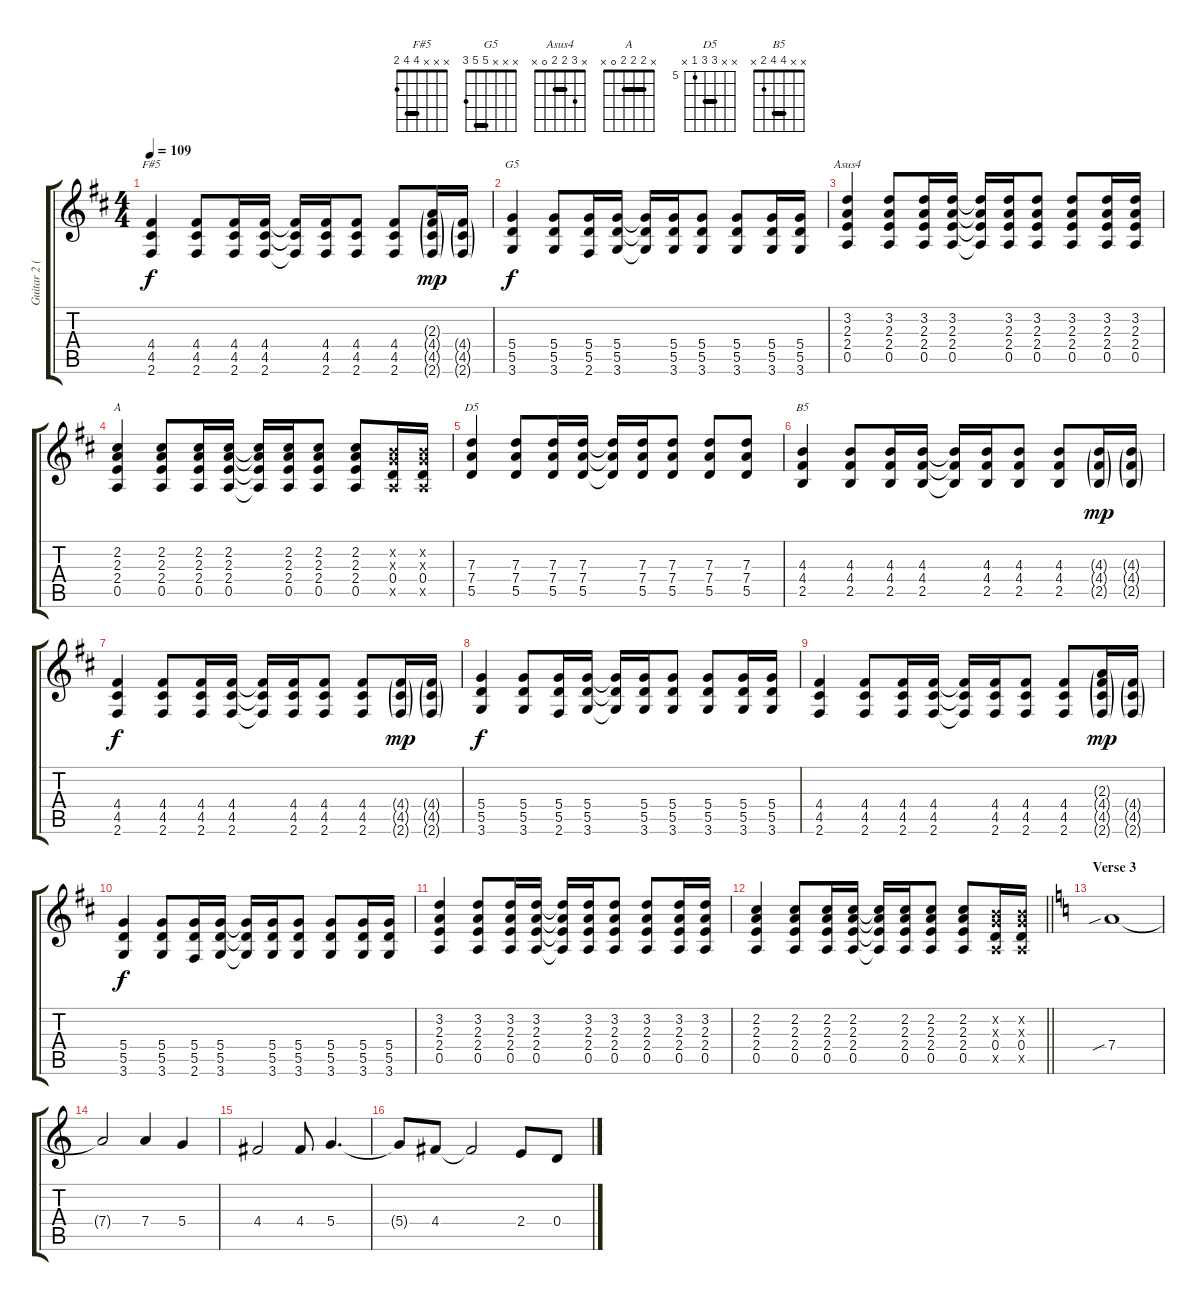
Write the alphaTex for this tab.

\track ("Guitar 2 (Charlotte Hatherley)" "Guitar 2 (") {instrument overdrivenguitar}
\staff {score tabs}
\tuning (E4 B3 G3 D3 A2 E2) {hide}
\chord ("F#5" x x x 4 4 2) {barre 4}
\chord ("G5" x x x 5 5 3) {barre 5}
\chord ("Asus4" x 3 2 2 0 x) {barre 2}
\chord ("A" x 2 2 2 0 x) {barre 2}
\chord ("D5" x x 7 7 5 x) {firstfret 5 barre 7}
\chord ("B5" x x 4 4 2 x) {barre 4}
\ts (4 4)
\tempo 109
\clef g2
\ks d
(4.4 4.5 2.6).4{ch "F#5" dy f} (4.4 4.5 2.6).8 (4.4 4.5 2.6).16 (4.4 4.5 2.6).16 (4.4{t} 4.5{t} 2.6{t}).16 (4.4 4.5 2.6).16 (4.4 4.5 2.6).8 (4.4 4.5 2.6).8 (2.3{g} 4.4{g} 4.5{g} 2.6{g}).16{dy mp} (4.4{g} 4.5{g} 2.6{g}).16 |
(5.4 5.5 3.6).4{ch "G5" dy f} (5.4 5.5 3.6).8 (5.4 5.5 2.6).16 (5.4 5.5 3.6).16 (5.4{t} 5.5{t} 3.6{t}).16 (5.4 5.5 3.6).16 (5.4 5.5 3.6).8 (5.4 5.5 3.6).8 (5.4 5.5 3.6).16 (5.4 5.5 3.6).16 |
(3.2 2.3 2.4 0.5).4{ch "Asus4"} (3.2 2.3 2.4 0.5).8 (3.2 2.3 2.4 0.5).16 (3.2 2.3 2.4 0.5).16 (3.2{t} 2.3{t} 2.4{t} 0.5{t}).16 (3.2 2.3 2.4 0.5).16 (3.2 2.3 2.4 0.5).8 (3.2 2.3 2.4 0.5).8 (3.2 2.3 2.4 0.5).16 (3.2 2.3 2.4 0.5).16 |
(2.2 2.3 2.4 0.5).4{ch "A"} (2.2 2.3 2.4 0.5).8 (2.2 2.3 2.4 0.5).16 (2.2 2.3 2.4 0.5).16 (2.2{t} 2.3{t} 2.4{t} 0.5{t}).16 (2.2 2.3 2.4 0.5).16 (2.2 2.3 2.4 0.5).8 (2.2 2.3 2.4 0.5).8 (0.2{x} 0.3{x} 0.4 0.5{x}).16 (0.2{x} 0.3{x} 0.4 0.5{x}).16 |
(7.3 7.4 5.5).4{ch "D5"} (7.3 7.4 5.5).8 (7.3 7.4 5.5).16 (7.3 7.4 5.5).16 (7.3{t} 7.4{t} 5.5{t}).16 (7.3 7.4 5.5).16 (7.3 7.4 5.5).8 (7.3 7.4 5.5).8 (7.3 7.4 5.5).8 |
(4.3 4.4 2.5).4{ch "B5"} (4.3 4.4 2.5).8 (4.3 4.4 2.5).16 (4.3 4.4 2.5).16 (4.3{t} 4.4{t} 2.5{t}).16 (4.3 4.4 2.5).16 (4.3 4.4 2.5).8 (4.3 4.4 2.5).8 (4.3{g} 4.4{g} 2.5{g}).16{dy mp} (4.3{g} 4.4{g} 2.5{g}).16 |
(4.4 4.5 2.6).4{dy f} (4.4 4.5 2.6).8 (4.4 4.5 2.6).16 (4.4 4.5 2.6).16 (4.4{t} 4.5{t} 2.6{t}).16 (4.4 4.5 2.6).16 (4.4 4.5 2.6).8 (4.4 4.5 2.6).8 (4.4{g} 4.5{g} 2.6{g}).16{dy mp} (4.4{g} 4.5{g} 2.6{g}).16 |
(5.4 5.5 3.6).4{dy f} (5.4 5.5 3.6).8 (5.4 5.5 2.6).16 (5.4 5.5 3.6).16 (5.4{t} 5.5{t} 3.6{t}).16 (5.4 5.5 3.6).16 (5.4 5.5 3.6).8 (5.4 5.5 3.6).8 (5.4 5.5 3.6).16 (5.4 5.5 3.6).16 |
(4.4 4.5 2.6).4 (4.4 4.5 2.6).8 (4.4 4.5 2.6).16 (4.4 4.5 2.6).16 (4.4{t} 4.5{t} 2.6{t}).16 (4.4 4.5 2.6).16 (4.4 4.5 2.6).8 (4.4 4.5 2.6).8 (2.3{g} 4.4{g} 4.5{g} 2.6{g}).16{dy mp} (4.4{g} 4.5{g} 2.6{g}).16 |
(5.4 5.5 3.6).4{dy f} (5.4 5.5 3.6).8 (5.4 5.5 2.6).16 (5.4 5.5 3.6).16 (5.4{t} 5.5{t} 3.6{t}).16 (5.4 5.5 3.6).16 (5.4 5.5 3.6).8 (5.4 5.5 3.6).8 (5.4 5.5 3.6).16 (5.4 5.5 3.6).16 |
(3.2 2.3 2.4 0.5).4 (3.2 2.3 2.4 0.5).8 (3.2 2.3 2.4 0.5).16 (3.2 2.3 2.4 0.5).16 (3.2{t} 2.3{t} 2.4{t} 0.5{t}).16 (3.2 2.3 2.4 0.5).16 (3.2 2.3 2.4 0.5).8 (3.2 2.3 2.4 0.5).8 (3.2 2.3 2.4 0.5).16 (3.2 2.3 2.4 0.5).16 |
\barLineRight lightlight
(2.2 2.3 2.4 0.5).4 (2.2 2.3 2.4 0.5).8 (2.2 2.3 2.4 0.5).16 (2.2 2.3 2.4 0.5).16 (2.2{t} 2.3{t} 2.4{t} 0.5{t}).16 (2.2 2.3 2.4 0.5).16 (2.2 2.3 2.4 0.5).8 (2.2 2.3 2.4 0.5).8 (0.2{x} 0.3{x} 0.4 0.5{x}).16 (0.2{x} 0.3{x} 0.4 0.5{x}).16 |
\section ("" "Verse 3")
\ks c
7.4{sib}.1 |
7.4{t}.2 7.4.4 5.4.4 |
4.4.2 4.4.8 5.4.4{d} |
5.4{t}.8 4.4.8 4.4{t}.2 2.4.8 0.4.8
